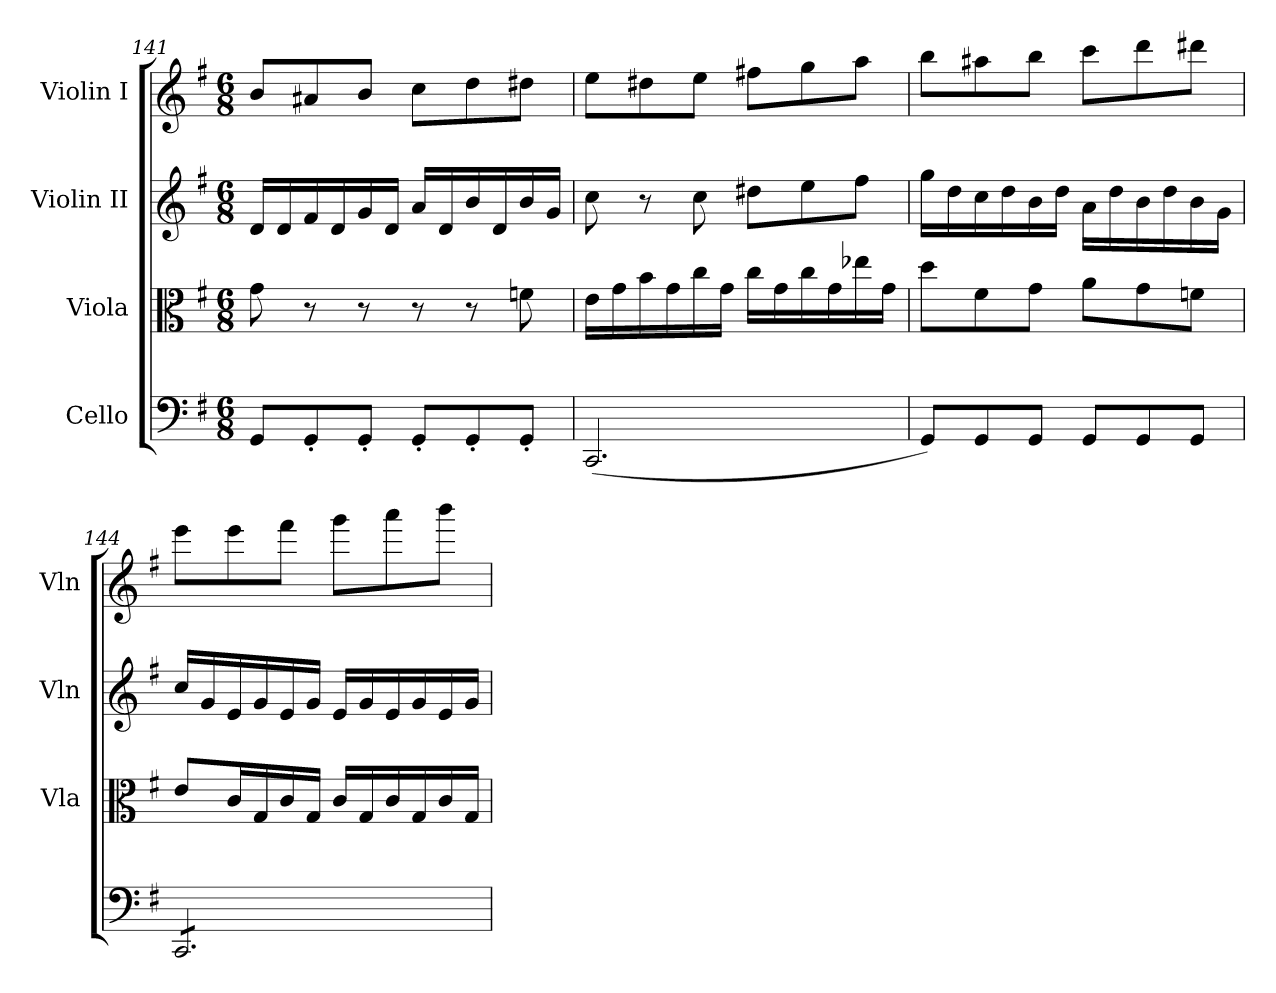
**kern	**kern	**kern	**kern
*part4	*part3	*part2	*part1
*staff4	*staff3	*staff2	*staff1
*I"Cello	*I"Viola	*I"Violin II	*I"Violin I
*	*I'Vla	*I'Vln	*I'Vln
*clefF4	*clefC3	*clefG2	*clefG2
*k[f#]	*k[f#]	*k[f#]	*k[f#]
*M6/8	*M6/8	*M6/8	*M6/8
=141	=141	=141	=141
8GG/L	8g\	16d/LL	8b/L
.	.	16d/	.
8GG'/	8r	16f#/	8a#X/
.	.	16d/	.
8GG'/J	8r	16g/	8b/J
.	.	16d/JJ	.
8GG'/L	8r	16a/LL	8cc\L
.	.	16d/	.
8GG'/	8r	16b/	8dd\
.	.	16d/	.
8GG'/J	8fn\	16b/	8dd#X\J
.	.	16g/JJ	.
=142	=142	=142	=142
(<2.CC/	16e\LL	8cc\	8ee\L
.	16g\	.	.
.	16b\	8r	8dd#X\
.	16g\	.	.
.	16cc\	8cc\	8ee\J
.	16g\JJ	.	.
.	16cc\LL	8dd#X\L	8ff#X\L
.	16g\	.	.
.	16cc\	8ee\	8gg\
.	16g\	.	.
.	16ee-X\	8ff#\J	8aa\J
.	16g\JJ	.	.
!!LO:LB:g=z
=143	=143	=143	=143
8GG/L)	8dd\L	16gg\LL	8bb\L
.	.	16dd\	.
8GG/	8f#\	16cc\	8aa#X\
.	.	16dd\	.
8GG/J	8g\J	16b\	8bb\J
.	.	16dd\JJ	.
8GG/L	8a\L	16a\LL	8ccc\L
.	.	16dd\	.
8GG/	8g\	16b\	8ddd\
.	.	16dd\	.
8GG/J	8fn\J	16b\	8ddd#X\J
.	.	16g\JJ	.
=144	=144	=144	=144
*tremolo	*	*	*
8CC/L	8e/L	16cc/LL	8eee\L
.	.	16g/	.
8CC/	16c/L	16e/	8eee\
.	16G/	16g/	.
8CC/	16c/	16e/	8fff#\J
.	16G/JJ	16g/JJ	.
8CC/	16c/LL	16e/LL	8ggg\L
.	16G/	16g/	.
8CC/	16c/	16e/	8aaa\
.	16G/	16g/	.
8CC/J	16c/	16e/	8bbb\J
*Xtremolo	*	*	*
.	16G/JJ	16g/JJ	.
=	=	=	=
*-	*-	*-	*-
